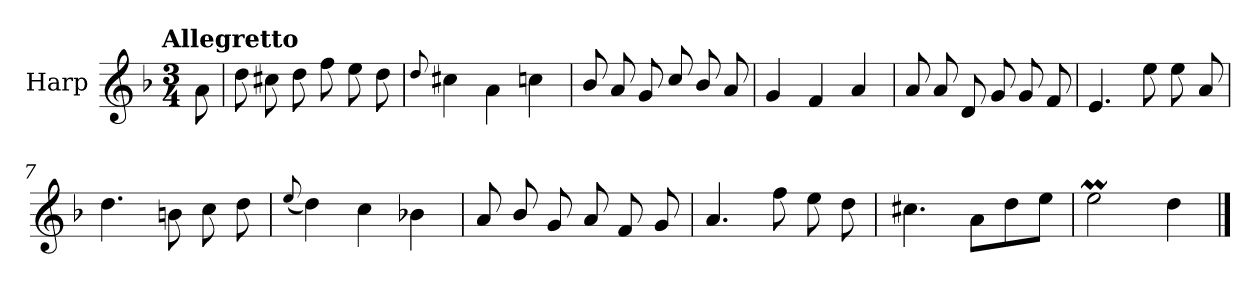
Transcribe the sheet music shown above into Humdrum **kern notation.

**kern
*part1
*staff1
*I"Harp
*I'Hrp.
*clefG2
*k[b-]
!!LO:TX:omd:t=Allegretto
*M3/4
*MM116
=
8a\
=1
8dd\
8cc#X\
8dd\
8ff\
8ee\
8dd\
=2
8qqdd/
4cc#X\
4a\
4ccn\
=3
8b-/
8a/
8g/
8cc/
8b-/
8a/
=4
4g/
4f/
4a/
=5
8a/
8a/
8d/
8g/
8g/
8f/
!!LO:LB:g=z
=6
4.e/
8ee\
8ee\
8a/
=7
4.dd\
8bn\
8cc\
8dd\
=8
(<8qqee/
4dd\)
4cc\
4b-X\
=9
8a/
8b-/
8g/
8a/
8f/
8g/
=10
4.a/
8ff\
8ee\
8dd\
=11
4.cc#X\
8a\L
8dd\
8ee\J
=12
2eem\
4dd\
==
*-
